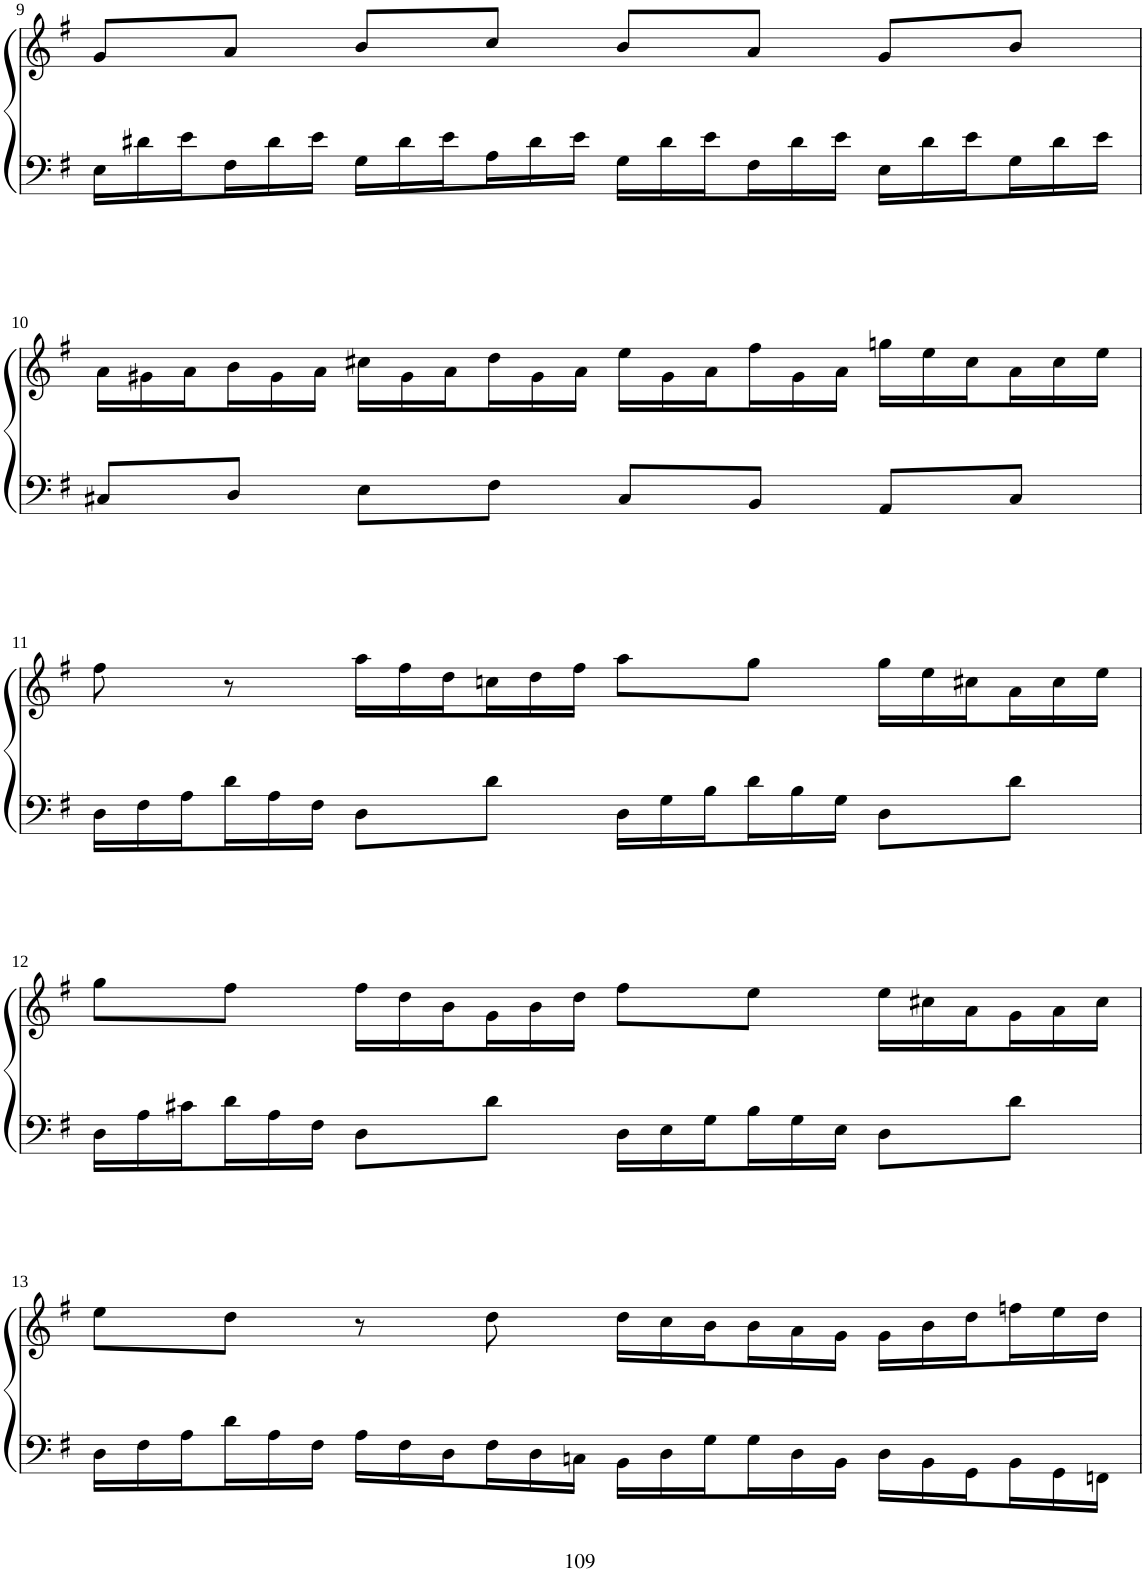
**kern	**kern
*part1	*part1
*staff2	*staff1
*I"Piano	*
*I'Pno	*
!!LO:PB:g=z
*clefF4	*clefG2
*k[f#]	*k[f#]
*M4/4	*M4/4
*met(c)	*met(c)
*Xbrackettup	*
=9	=9
24E\LL	8g/L
24d#X\	.
24e\	.
24F#\	8a/J
24d#\	.
24e\JJ	.
24G\LL	8b/L
24d#\	.
24e\	.
24A\	8cc/J
24d#\	.
24e\JJ	.
24G\LL	8b/L
24d#\	.
24e\	.
24F#\	8a/J
24d#\	.
24e\JJ	.
24E\LL	8g/L
24d#\	.
24e\	.
24G\	8b/J
24d#\	.
24e\JJ	.
!!LO:LB:g=z
=10	=10
*	*Xbrackettup
8C#X/L	24a\LL
.	24g#X\
.	24a\
8D/J	24b\
.	24g#\
.	24a\JJ
8E\L	24cc#X\LL
.	24g#\
.	24a\
8F#\J	24dd\
.	24g#\
.	24a\JJ
8C#/L	24ee\LL
.	24g#\
.	24a\
8BB/J	24ff#\
.	24g#\
.	24a\JJ
8AA/L	24ggn\LL
.	24ee\
.	24cc#\
8C#/J	24a\
.	24cc#\
.	24ee\JJ
!!LO:LB:g=z
=11	=11
24D\LL	8ff#\
24F#\	.
24A\	.
24d\	8r
24A\	.
24F#\JJ	.
8D\L	24aa\LL
.	24ff#\
.	24dd\
8d\J	24ccn\
.	24dd\
.	24ff#\JJ
24D\LL	8aa\L
24G\	.
24B\	.
24d\	8gg\J
24B\	.
24G\JJ	.
8D\L	24gg\LL
.	24ee\
.	24cc#X\
8d\J	24a\
.	24cc#\
.	24ee\JJ
!!LO:LB:g=z
=12	=12
24D\LL	8gg\L
24A\	.
24c#X\	.
24d\	8ff#\J
24A\	.
24F#\JJ	.
8D\L	24ff#\LL
.	24dd\
.	24b\
8d\J	24g\
.	24b\
.	24dd\JJ
24D\LL	8ff#\L
24E\	.
24G\	.
24B\	8ee\J
24G\	.
24E\JJ	.
8D\L	24ee\LL
.	24cc#X\
.	24a\
8d\J	24g\
.	24a\
.	24cc#\JJ
!!LO:LB:g=z
=13	=13
24D\LL	8ee\L
24F#\	.
24A\	.
24d\	8dd\J
24A\	.
24F#\JJ	.
24A\LL	8r
24F#\	.
24D\	.
24F#\	8dd\
24D\	.
24Cn\JJ	.
24BB\LL	24dd\LL
24D\	24cc\
24G\	24b\
24G\	24b\
24D\	24a\
24BB\JJ	24g\JJ
24D\LL	24g\LL
24BB\	24b\
24GG\	24dd\
24BB\	24ffn\
24GG\	24ee\
24FFn\JJ	24dd\JJ
=	=
*-	*-
